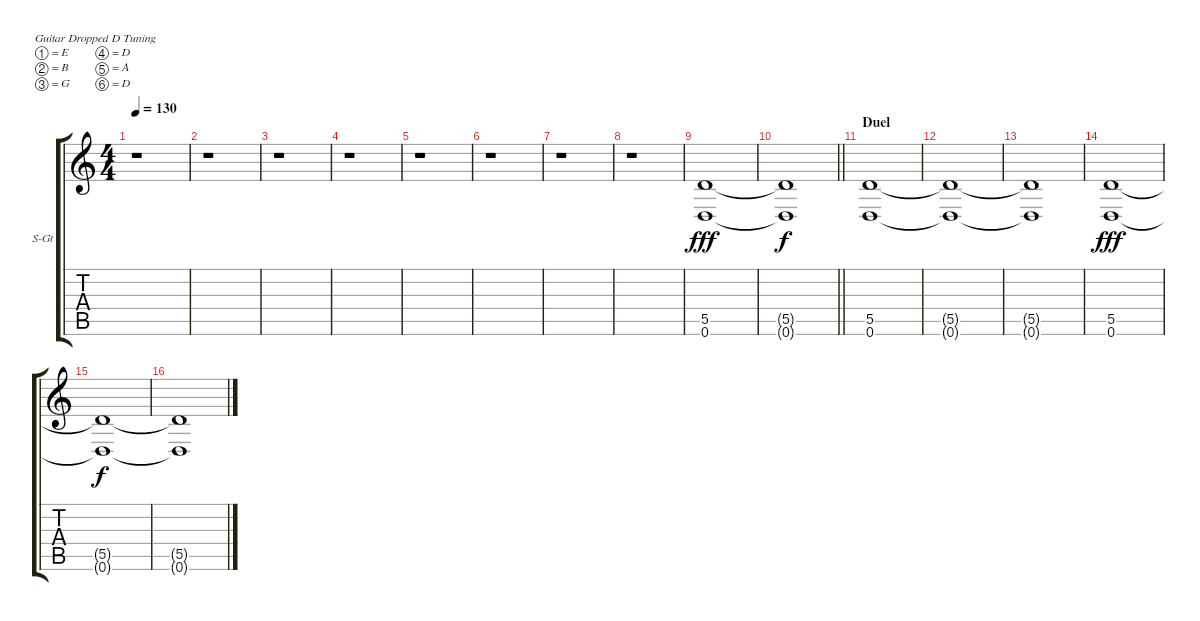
\bracketExtendMode groupsimilarinstruments
\firstSystemTrackNameOrientation horizontal
\otherSystemsTrackNameOrientation horizontal
\track ("Backing Track" "S-Gt") {instrument cello}
\staff {score tabs}
\tuning (E4 B3 G3 D3 A2 D2)
\displaytranspose 12
\ts (4 4)
\tempo 130
\clef g2
\ks c
r.1{dy f} |
r.1 |
r.1 |
r.1 |
r.1 |
r.1 |
r.1 |
r.1 |
(5.5 0.6).1{dy fff} |
\barLineRight lightlight
(5.5{t} 0.6{t}).1{dy f} |
\section ("" "Duel")
(5.5 0.6).1 |
(5.5{t} 0.6{t}).1 |
(5.5{t} 0.6{t}).1 |
(5.5 0.6).1{dy fff} |
(5.5{t} 0.6{t}).1{dy f} |
(5.5{t} 0.6{t}).1
